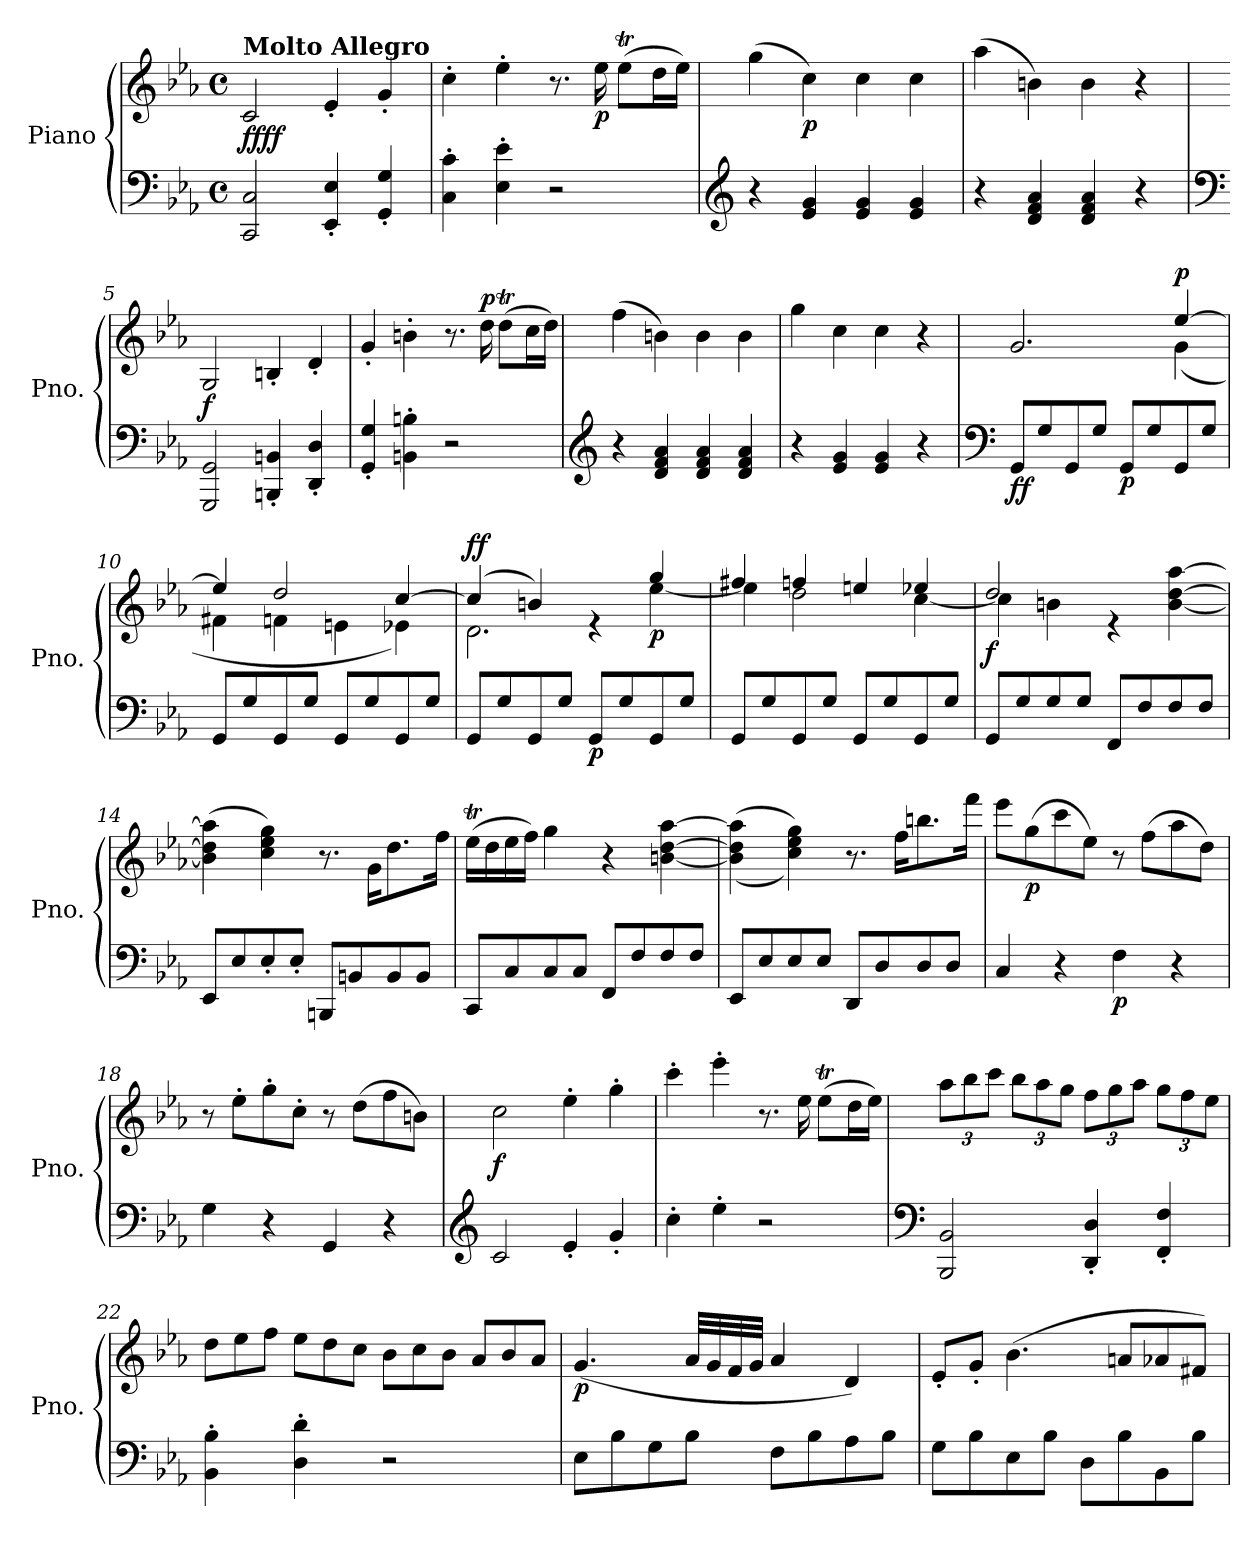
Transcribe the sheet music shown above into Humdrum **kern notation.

**kern	**kern	**dynam
*part1	*part1	*part1
*staff2	*staff1	*staff1/2
*I"Piano	*	*
*I'Pno.	*	*
*clefF4	*clefG2	*
*k[b-e-a-]	*k[b-e-a-]	*
*M4/4	*M4/4	*
*met(c)	*met(c)	*
=1	=1	=1
!	!LO:TX:a:B:t=Molto Allegro	!
!	!	!LO:DY:b
!	!	!LO:DY:n=1:b
2CC/ 2C/	2c/	fff f
4EE-/' 4E-/'	4e-'/	.
4GG/' 4G/'	4g'/	.
=2	=2	=2
4C\' 4c\'	4cc'\	.
4E-\' 4e-\'	4ee-'\	.
2r	8.r	.
!	!	!LO:DY:b
.	16ee-\	p
.	(>8ee-T\L	.
.	16dd\L	.
.	16ee-\JJ)	.
=3	=3	=3
*clefG2	*	*
4r	(>4gg\	.
!	!	!LO:DY:b
4e-/ 4g/	4cc\)	p
4e-/ 4g/	4cc\	.
4e-/ 4g/	4cc\	.
=4	=4	=4
4r	(>4aa-\	.
4d/ 4f/ 4a-/	4bn\)	.
4d/ 4f/ 4a-/	4b\	.
4r	4r	.
=5	=5	=5
*clefF4	*	*
!	!	!LO:DY:b
2GGG/ 2GG/	2G/	f
4BBBn/' 4BBn/'	4Bn'/	.
4DD/' 4D/'	4d'/	.
=6	=6	=6
4GG/' 4G/'	4g'/	.
4BBn\' 4Bn\'	4bn'\	.
2r	8.r	.
!	!	!LO:DY:a
.	16dd\	p
.	(>8ddt\L	.
.	16cc\L	.
.	16dd\JJ)	.
=7	=7	=7
*clefG2	*	*
4r	(>4ff\	.
4d/ 4f/ 4a-/	4bn\)	.
4d/ 4f/ 4a-/	4b\	.
4d/ 4f/ 4a-/	4b\	.
=8	=8	=8
4r	4gg\	.
4e-/ 4g/	4cc\	.
4e-/ 4g/	4cc\	.
4r	4r	.
=9	=9	=9
*clefF4	*	*
*	*^	*
!	!	!	!LO:DY:b=2
!	!	!	!LO:DY:n=1:b
8GG/L	2.g/	2.ryy	f f
8G/	.	.	.
8GG/	.	.	.
8G/J	.	.	.
!	!	!	!LO:DY:n=2:b=2
8GG/L	.	.	p
8G/	.	.	.
!	!	!	!LO:DY:n=3:a
8GG/	[4ee-/	(<4g\	p
8G/J	.	.	.
!!LO:LB:g=z	!!
=10	=10	=10	=10
8GG/L	4ee-/]	4f#X\	.
8G/	.	.	.
8GG/	2dd/	4fn\	.
8G/J	.	.	.
8GG/L	.	4en\	.
8G/	.	.	.
8GG/	[4cc/	4e-X\)	.
8G/J	.	.	.
=11	=11	=11	=11
!	!	!	!LO:DY:b=2
!	!	!	!LO:DY:n=1:a
8GG/L	(>4cc/]	2.d\	f f
8G/	.	.	.
8GG/	4bn/)	.	.
8G/J	.	.	.
!	!	!	!LO:DY:n=2:b=2
8GG/L	4re	.	p
8G/	.	.	.
!	!	!	!LO:DY:n=3:b
8GG/	4gg/	[4ee-\	p
8G/J	.	.	.
=12	=12	=12	=12
8GG/L	4ff#X/	4ee-\]	.
8G/	.	.	.
8GG/	4ffn/	2dd\	.
8G/J	.	.	.
8GG/L	4een/	.	.
8G/	.	.	.
8GG/	4ee-X/	[4cc\	.
8G/J	.	.	.
=13	=13	=13	=13
!	!	!	!LO:DY:b
8GG/L	2dd/	4cc\]	f
8G/	.	.	.
8G/	.	4bn\	.
8G/J	.	.	.
8FF/L	4re	2ryy	.
8F/	.	.	.
8F/	[4b\ [4dd\ [4aa-\	.	.
8F/J	.	.	.
*	*v	*v	*
=14	=14	=14
8EE-/L	(>4b\] 4dd\] 4aa-\]	.
8E-/	.	.
8E-'/	4cc\ 4ee-\ 4gg\)	.
8E-'/J	.	.
8BBBn/L	8.r	.
8BBn/	.	.
.	16g\KL	.
8BB/	8.dd\	.
8BB/J	.	.
.	16ff\Jk	.
!!LO:LB:g=z
=15	=15	=15
8CC/L	(>16ee-T\LL	.
.	16dd\	.
8C/	16ee-\	.
.	16ff\JJ)	.
8C/	4gg\	.
8C/J	.	.
8FF/L	4r	.
8F/	.	.
8F/	[4bn\ [4dd\ [4aa-\	.
8F/J	.	.
=16	=16	=16
8EE-/L	(<(>4b\] 4dd\] 4aa-\]	.
8E-/	.	.
8E-/	4cc\ 4ee-\ 4gg\))	.
8E-/J	.	.
8DD/L	8.r	.
8D/	.	.
.	16ff\KL	.
8D/	8.bbn\	.
8D/J	.	.
.	16fff\Jk	.
=17	=17	=17
4C/	8eee-\L	.
!	!	!LO:DY:b
.	(>8gg\	p
4r	8ccc\	.
.	8ee-\J)	.
!	!	!LO:DY:b=2
4F\	8r	p
.	(>8ff\L	.
4r	8aa-\	.
.	8dd\J)	.
=18	=18	=18
4G\	8r	.
.	8ee-'\L	.
4r	8gg'\	.
.	8cc'\J	.
4GG/	8r	.
.	(>8dd\L	.
4r	8ff\	.
.	8bn\J)	.
=19	=19	=19
*clefG2	*	*
!	!	!LO:DY:b
2c/	2cc\	f
4e-'/	4ee-'\	.
4g'/	4gg'\	.
=20	=20	=20
4cc'\	4ccc'\	.
4ee-'\	4eee-'\	.
2r	8.r	.
.	16ee-\	.
.	(>8ee-T\L	.
.	16dd\L	.
.	16ee-\JJ)	.
!!LO:LB:g=z
=21	=21	=21
*clefF4	*	*
*	*Xbrackettup	*
2BBB-/ 2BB-/	12aa-\L	.
.	12bb-\	.
.	12ccc\J	.
.	12bb-\L	.
.	12aa-\	.
.	12gg\J	.
4DD/' 4D/'	12ff\L	.
.	12gg\	.
.	12aa-\J	.
4FF/' 4F/'	12gg\L	.
.	12ff\	.
.	12ee-\J	.
=22	=22	=22
*	*Xtuplet	*
4BB-\' 4B-\'	12dd\L	.
.	12ee-\	.
.	12ff\J	.
4D\' 4d\'	12ee-\L	.
.	12dd\	.
.	12cc\J	.
2r	12b-\L	.
.	12cc\	.
.	12b-\J	.
.	12a-/L	.
.	12b-/	.
.	12a-/J	.
=23	=23	=23
!	!	!LO:DY:b
8E-\L	(<4.g/	p
8B-\	.	.
8G\	.	.
8B-\J	32a-/LLL	.
.	32g/	.
.	32f/	.
.	32g/JJJ	.
8F\L	4a-/	.
8B-\	.	.
8A-\	4d/)	.
8B-\J	.	.
=24	=24	=24
8G\L	8e-'/L	.
8B-\	8g'/J	.
8E-\	(>4.b-\	.
8B-\J	.	.
8D\L	.	.
8B-\	8an/L	.
8BB-\	8a-X/	.
8B-\J	8f#X/J)	.
=	=	=
*-	*-	*-
